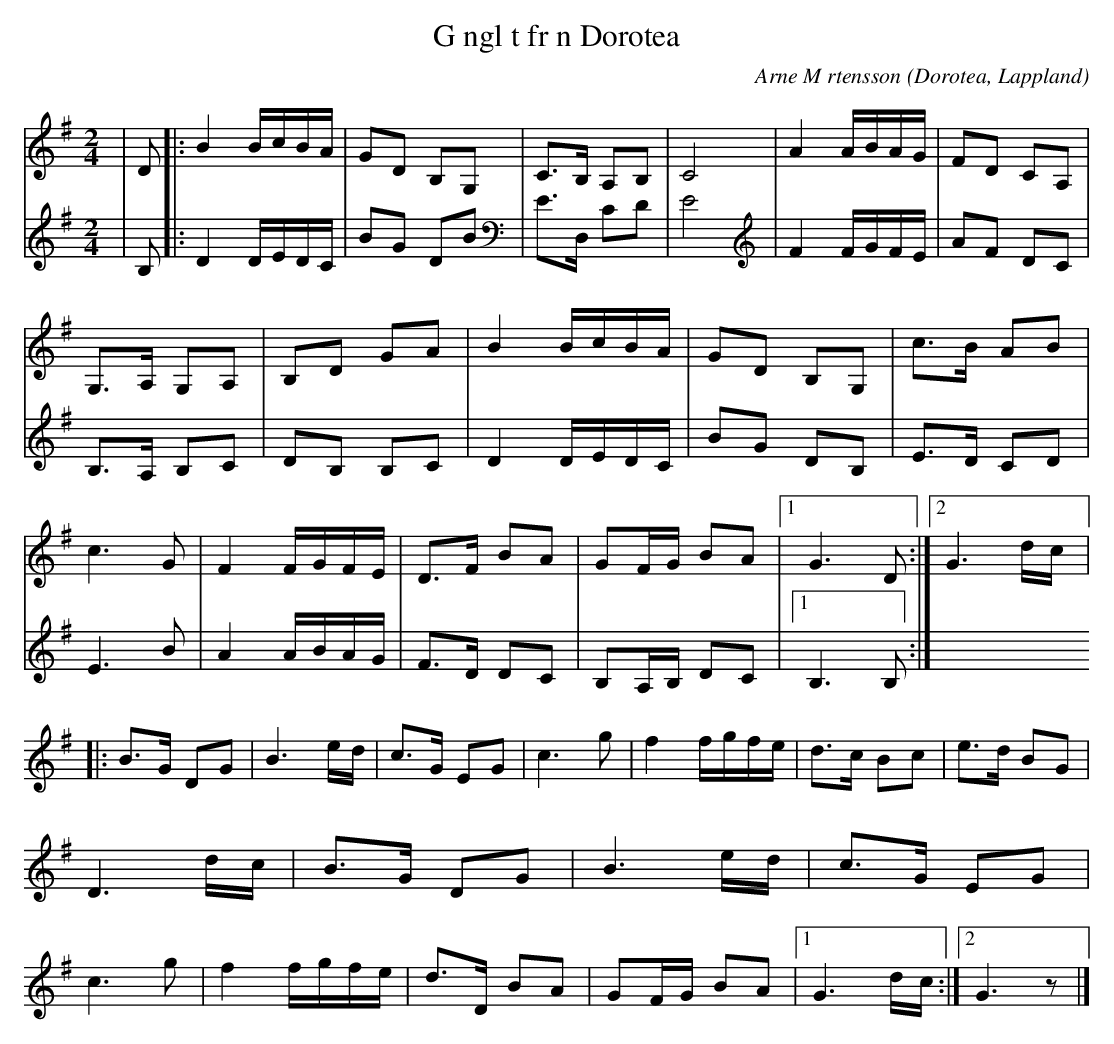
X:1
T:G ngl t fr n Dorotea
O:Dorotea, Lappland
C:Arne M rtensson
M:2/4
L:1/16
K:G
V:1
| D2 |: B4 BcBA | G2D2 B,2G,2 | C3B, A,2B,2| C8 | A4 ABAG | F2D2 C2A,2 | G,3A, G,2A,2 | B,2D2 G2A2 | B4 BcBA | G2D2 B,2G,2 | c3B A2B2 | c6 G2 | F4 FGFE | D3F B2A2| G2FG B2A2 |1 G6 D2:|2 G6 dc |: B3G D2G2 | B6 ed | c3G E2G2 | c6 g2 | f4 fgfe | d3c B2c2 | e3d B2G2 | D6 dc | B3G D2G2 | B6 ed | c3G E2G2 | c6 g2 | f4 fgfe | d3D B2A2 | G2FG B2A2 |1 G6 dc :|2 G6 z2 |]
V:2
| B,2|: D4 DEDC | B2G2 D2B2 | E3D, C2D2 | E8 | F4 FGFE | A2F2 D2C2 | B,3A, B,2C2 | D2B,2 B,2C2 | D4 DEDC | B2G2 D2B,2 | E3D C2D2 | E6 B2 | A4 ABAG | F3D D2C2 | B,2A,B, D2C2 |1 B,6 B,2 :|
